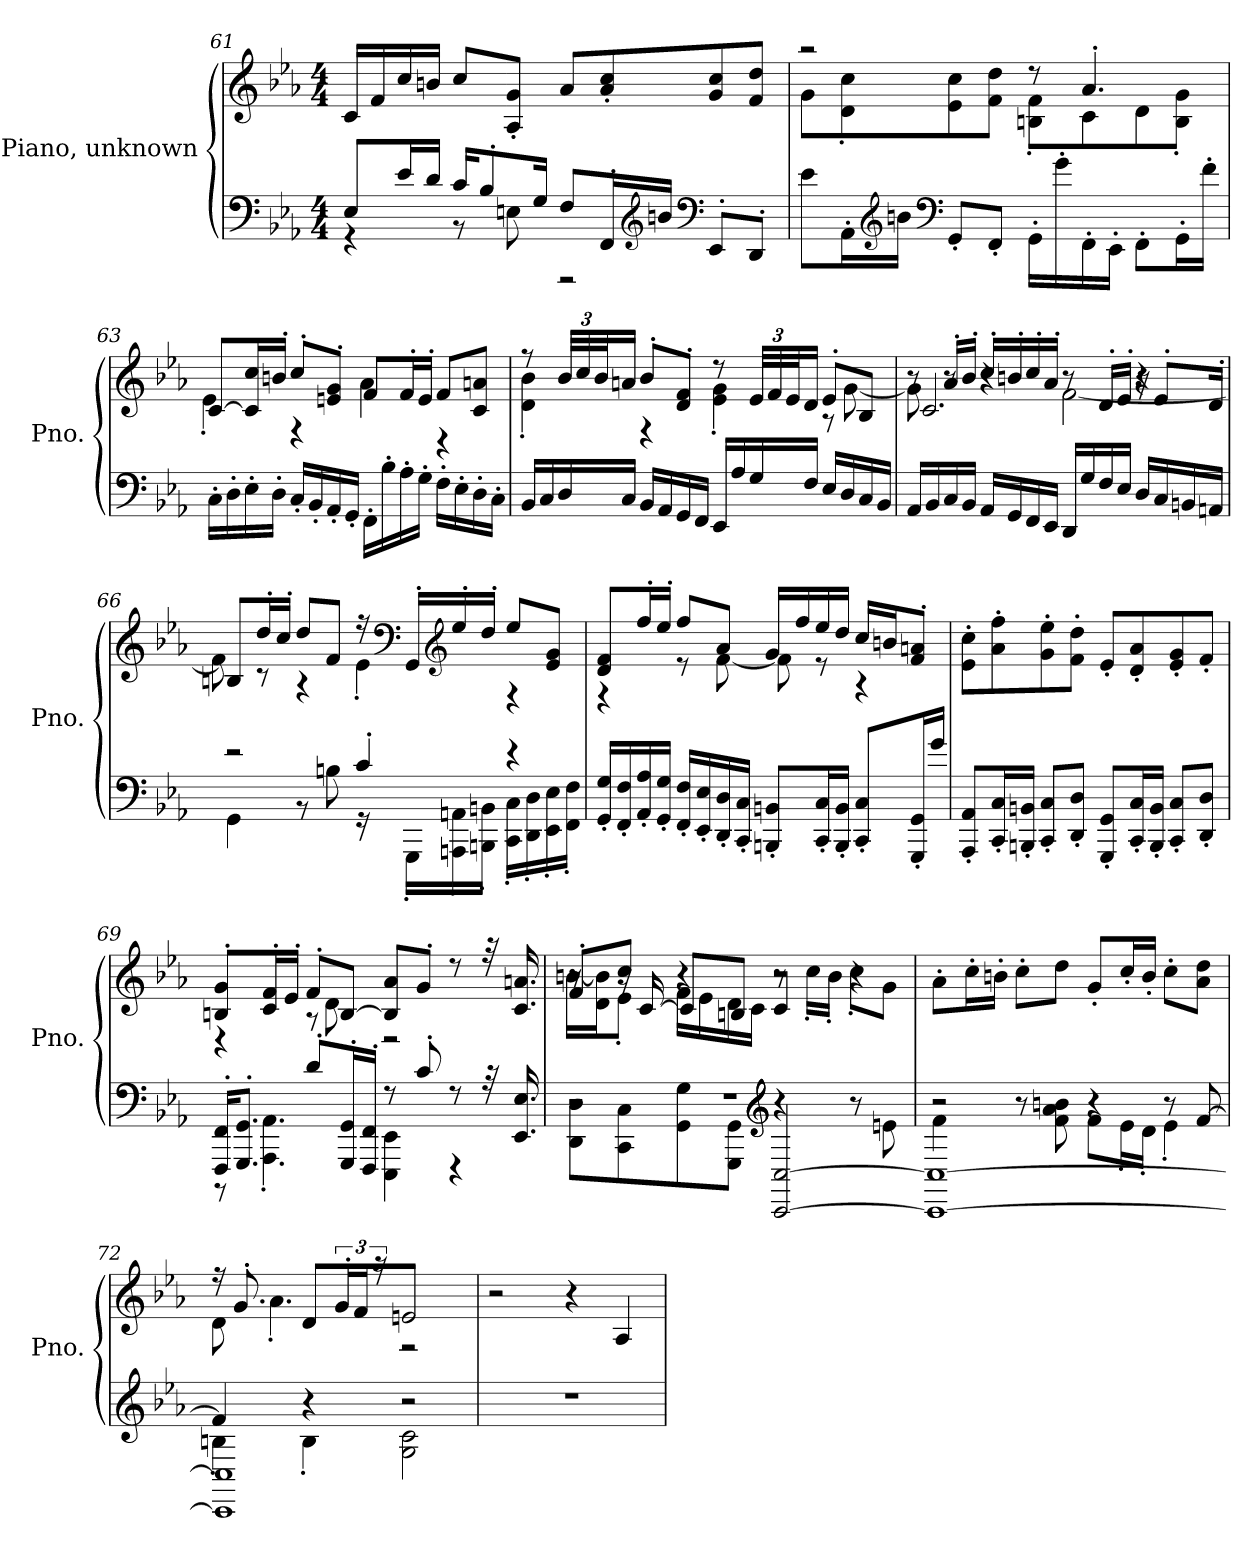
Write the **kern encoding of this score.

**kern	**kern
*part1	*part1
*staff2	*staff1
*I"Piano, unknown	*
*I'Pno.	*
!!LO:LB:g=z
*clefF4	*clefG2
*k[b-e-a-]	*k[b-e-a-]
*M4/4	*M4/4
=61	=61
*^	*
8E-/L	4r	16c/LL
.	.	16f/
16e-/L	.	16cc/
16d/JJ	.	16bn/JJ
16c/KL	8r	8cc/L
8B-'/	.	.
.	8En\	8A-/' 8g/'J
16G/Jk	.	.
8F/L	2r	8a-/L
16FF'/L	.	8a-/' 8cc/'
*clefG2	*	*
16bn/JJ	.	.
*clefF4	*	*
8EE-'/L	.	8g/ 8cc/
8DD'/J	.	8f/ 8dd/J
*v	*v	*
=62	=62
*	*^
8e-\L	2r	8g\L
16AA-'\L	.	8d\' 8cc\'
*clefG2	*	*
16bn\JJ	.	.
*clefF4	*	*
8GG'/L	.	8e-\ 8cc\
8FF'/J	.	8f\ 8dd\J
16GG'\LL	8r	8Bn\' 8f\'L
16g'\	.	.
16FF'\	4.a-'/	8c\
16EE-'\JJ	.	.
8FF'\L	.	8d\
16GG'\L	.	8B\' 8g\'J
16f'\JJ	.	.
!!LO:LB:g=z	!!
=63	=63	=63
16C'\LL	[8c/L	4e-'\
16D'\	.	.
16E-'\	16c/] 16cc/L	.
16D'\JJ	16bn'/JJ	.
16C'/LL	8cc'/L	4r
16BB-'/	.	.
16AA-'/	8en/' 8g/'J	.
16GG'/JJ	.	.
16FF'\LL	8f/L	4a-\
16B-'\	.	.
16A-'\	16f'/L	.
16G'\JJ	16e'/JJ	.
16F'\LL	8f/L	4r
16E-'\	.	.
16D'\	8c/ 8an/J	.
16C'\JJ	.	.
=64	=64	=64
16BB-/LL	8r	4d\' 4b-\'
16C/	.	.
*	*Xbrackettup	*
16D/	48b-/LLL	.
.	48cc/	.
.	48b-/J	.
16C/JJ	16an/JJ	.
16BB-/LL	8b-'/L	4r
16AA-/	.	.
16GG/	8d/' 8f/'J	.
16FF/JJ	.	.
16EE-/LL	8r	4e-\' 4g\'
16A-/	.	.
16G/	48e-/LLL	.
.	48f/	.
.	48e-/J	.
16F/JJ	16d/JJ	.
16E-/LL	8e-'/L	8r
16D/	.	.
16C/	8B-/J	[8g\
16BB-/JJ	.	.
!!LO:LB:g=z
=65	=65	=65
*	*	*^
16AA-/LL	8r	8g\]	2.c/
16BB-/	.	.	.
16C/	16a-'/LL	8r	.
16BB-/JJ	16b-'/JJ	.	.
16AA-/LL	16cc'/LL	4r	.
16GG/	16bn'/	.	.
16FF/	16cc'/	.	.
16EE-/JJ	16a-'/JJ	.	.
16DD/LL	8r	[2f\	.
16G/	.	.	.
16F/	16d'/LL	.	.
16E-/JJ	16e-'/JJ	.	.
16D/LL	16r	.	4r
16C/	8e-'/L	.	.
16BBn/	.	.	.
16AAn/JJ	16d'/Jk	.	.
*	*	*v	*v
=66	=66	=66
*^	*	*
2r	4GG\	8Bn/L	8f\]
.	.	16dd'/L	8r
.	.	16cc'/JJ	.
.	8r	8dd/L	4r
.	8Bn\	8f/J	.
4c'/	16r	16r	4e-'\
*	*	*clefF4	*
.	16GGG'\LL	16GG'/LL	.
*	*	*clefG2	*
.	16AAAn\' 16AAn\'	16ee-'/	.
.	16BBBn\' 16BBn\'JJ	16dd'/JJ	.
4r	16CC\' 16C\'LL	8ee-/L	4r
.	16DD\' 16D\'	.	.
.	16EE-\' 16E-\'	8e-/ 8g/J	.
.	16FF\' 16F\'JJ	.	.
*v	*v	*	*
!!LO:LB:g=z	!!
=67	=67	=67
16GG/' 16G/'LL	8d/ 8f/L	4r
16FF/' 16F/'	.	.
16AA-/' 16A-/'	16ff'/L	.
16GG/' 16G/'JJ	16ee-'/JJ	.
16FF/' 16F/'LL	8ff/L	8r
16EE-/' 16E-/'	.	.
16DD/' 16D/'	8a-/J	[8f\
16CC/' 16C/'JJ	.	.
8BBBn/' 8BBn/'L	16g/LL	8f\]
.	16ff/	.
16CC/' 16C/'L	16ee-/	8r
16BBB/' 16BB/'JJ	16dd/JJ	.
8CC/' 8C/'L	16cc/LL	4r
.	16bn/J	.
16GGG/' 16GG/'L	8f/' 8an/'J	.
16g/JJ	.	.
*	*v	*v
=68	=68
8AAA-/' 8AA-/'L	8e-\' 8cc\'L
16CC/' 16C/'L	8a-\' 8ff\'
16BBBn/' 16BBn/'JJ	.
8CC/' 8C/'L	8g\' 8ee-\'
8DD/' 8D/'J	8f\' 8dd\'J
8GGG/' 8GG/'L	8e-'/L
16CC/' 16C/'L	8d/' 8a-/'
16BBB/' 16BB/'JJ	.
8CC/' 8C/'L	8e-/' 8g/'
8DD/' 8D/'J	8f'/J
!!LO:LB:g=z
=69	=69
*^	*^
16FFF/' 16FF/'KL	8r	8Bn/' 8g/'L	4r
8.GGG/' 8.GG/'J	.	.	.
.	4.AAA-\' 4.AA-\'	16c/' 16f/'L	.
.	.	16e-'/JJ	.
8d'/L	.	8f'/L	8r
16GGG/' 16GG/'L	.	[8B/J	8d\
16FFF/' 16FF/'JJ	.	.	.
8r	4EEE-\ 4EE-\	8B/] 8a-/L	2r
8c'/	.	8g'/J	.
8r	4r	8r	.
32r	.	32r	.
16.EE-/ 16.E-/	.	16.c/ 16.an/	.
=70	=70	=70	=70
*	*^	*	*^
1r	8DD\ 8D\L	2r	8f'/L	[16bn\LL	8r
.	.	.	.	16d\ 16b\]J	.
.	8CC\ 8C\	.	8cc/J	8e-'\J	16r
.	.	.	.	.	[16c/
.	8GG\ 8G\	.	4r	16f\LL	8c/L]
.	.	.	.	16e-\	.
.	8GGG\ 8GG\J	.	.	16d\	8Bn/J
.	.	.	.	16c\JJ	.
*clefG2	*	*	*	*	*
.	4r	[2CC/ [2C/	2r	8r	4c/
.	.	.	.	16cc'\LL	.
.	.	.	.	16b'\JJ	.
.	8r	.	.	8cc'\L	4r
.	8en\	.	.	8g\J	.
*	*	*	*v	*v	*v
!!LO:PB:g=z
=71	=71	=71	=71
2r	4f\	1CC_ 1C_	8a-'\L
.	.	.	16cc'\L
.	.	.	16bn'\JJ
.	8r	.	8cc'\L
.	8f\ 8a-\ 8bn\	.	8dd\J
4r	8f\L	.	8g'/L
.	16e-'\L	.	16cc'/L
.	16d'\JJ	.	16b'/JJ
8r	4e-'\	.	8cc'\L
[8f/	.	.	8a-\ 8dd\J
=72	=72	=72	=72
*	*	*	*^
4f/]	4Bn'\	1CC] 1C]	16r	8d\
.	.	.	8.g'/	.
.	.	.	.	4.a-'\
4r	4B'\	.	8d/L	.
*	*	*	*brackettup	*
.	.	.	24g'/L	.
.	.	.	24f/JJ	.
.	.	.	24r	.
2r	2G\ 2c\	.	2en/	2r
*v	*v	*v	*	*
*	*v	*v
=73	=73
1r	2r
.	4r
.	4A-/
=	=
*-	*-
